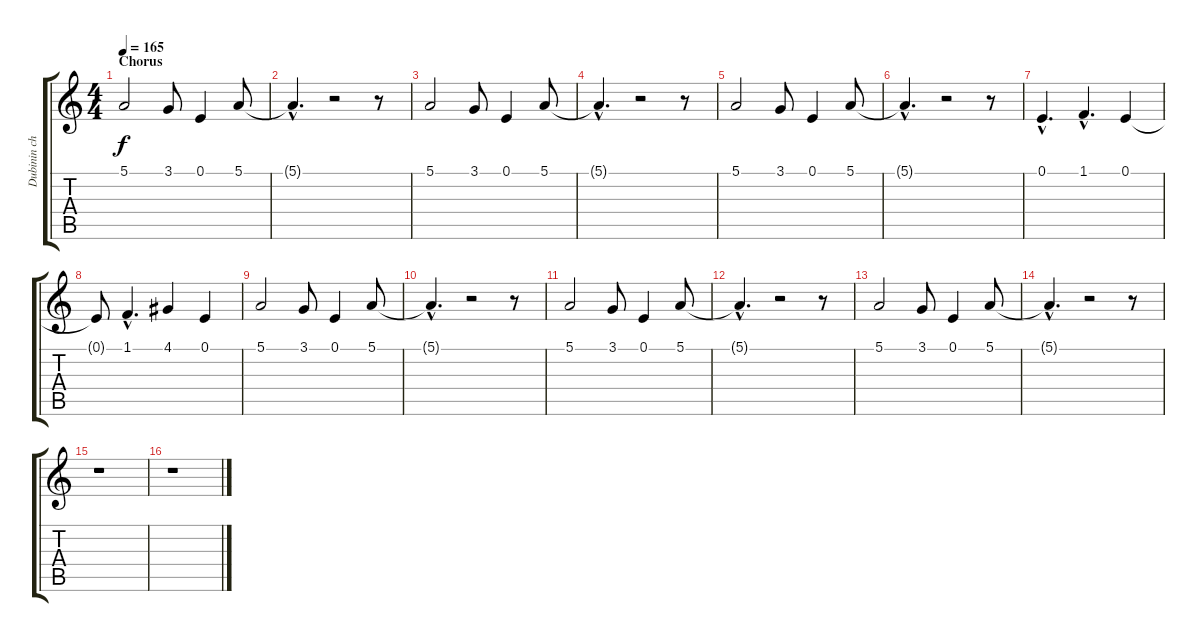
\track ("Dubinin chant" "Dubinin ch") {instrument baritonesax}
\staff {score tabs}
\tuning (E4 B3 G3 D3 A2 E2) {hide}
\ts (4 4)
\section ("" "Chorus")
\tempo 165
\clef g2
\ks c
5.1.2{dy f} 3.1.8 0.1.4 5.1.8 |
5.1{hac t}.4{d} r.2 r.8 |
5.1.2 3.1.8 0.1.4 5.1.8 |
5.1{hac t}.4{d} r.2 r.8 |
5.1.2 3.1.8 0.1.4 5.1.8 |
5.1{hac t}.4{d} r.2 r.8 |
0.1{hac}.4{d} 1.1{hac}.4{d} 0.1.4 |
0.1{t}.8 1.1{hac}.4{d} 4.1.4 0.1.4 |
5.1.2 3.1.8 0.1.4 5.1.8 |
5.1{hac t}.4{d} r.2 r.8 |
5.1.2 3.1.8 0.1.4 5.1.8 |
5.1{hac t}.4{d} r.2 r.8 |
5.1.2 3.1.8 0.1.4 5.1.8 |
5.1{hac t}.4{d} r.2 r.8 |
r.1 |
r.1
